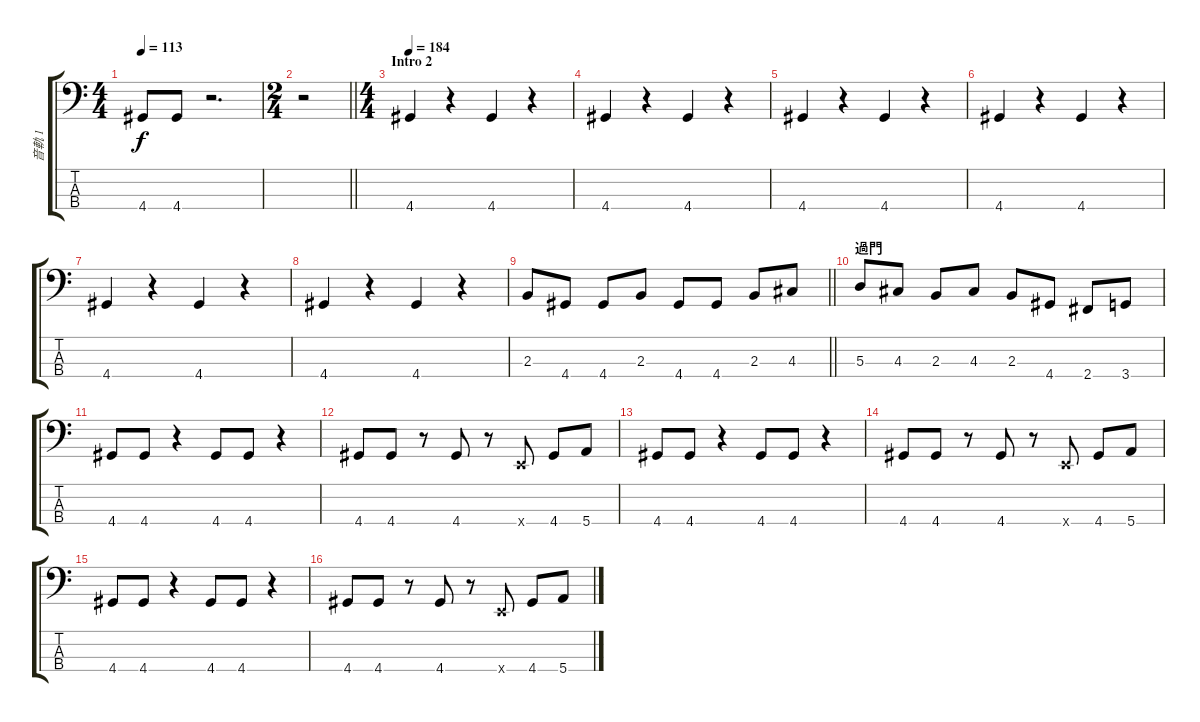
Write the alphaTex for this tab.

\track ("音軌 1" "音軌 1") {instrument electricbassfinger}
\staff {score tabs}
\tuning (G2 D2 A1 E1) {hide}
\ts (4 4)
\tempo 113
\clef f4
\ks c
4.4.8{dy f} 4.4.8 r.2{d} |
\ts (2 4)
\barLineRight lightlight
r.2 |
\ts (4 4)
\section ("" "Intro 2")
\tempo 184
4.4.4{instrument electricbassfinger} r.4 4.4.4 r.4 |
4.4.4 r.4 4.4.4 r.4 |
4.4.4 r.4 4.4.4 r.4 |
4.4.4 r.4 4.4.4 r.4 |
4.4.4 r.4 4.4.4 r.4 |
4.4.4 r.4 4.4.4 r.4 |
\barLineRight lightlight
2.3.8 4.4.8 4.4.8 2.3.8 4.4.8 4.4.8 2.3.8 4.3.8 |
\section ("" "過門")
5.3.8 4.3.8 2.3.8 4.3.8 2.3.8 4.4.8 2.4.8 3.4.8 |
4.4.8 4.4.8 r.4 4.4.8 4.4.8 r.4 |
4.4.8 4.4.8 r.8 4.4.8 r.8 0.4{x}.8 4.4.8 5.4.8 |
4.4.8 4.4.8 r.4 4.4.8 4.4.8 r.4 |
4.4.8 4.4.8 r.8 4.4.8 r.8 0.4{x}.8 4.4.8 5.4.8 |
4.4.8 4.4.8 r.4 4.4.8 4.4.8 r.4 |
4.4.8 4.4.8 r.8 4.4.8 r.8 0.4{x}.8 4.4.8 5.4.8
